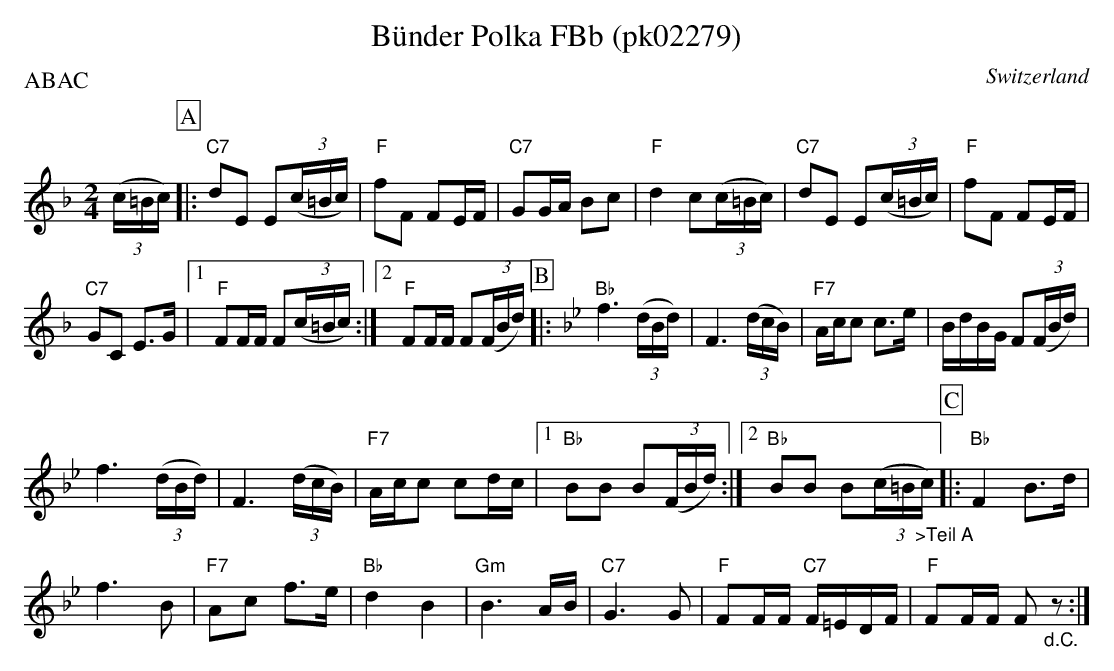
X:1
T:Bünder Polka FBb (pk02279)
O:Switzerland
P:ABAC
M:2/4
L:1/16
K:F major
((3c=Bc) [P:A] |: "C7"d2E2 E2((3c=Bc) | "F"f2F2 F2EF | "C7"G2GA B2c2 | "F"d4 c2((3c=Bc) | "C7"d2E2 E2((3c=Bc) | "F"f2F2 F2EF |
"C7"G2C2 E3G |1 "F"F2FF F2((3c=Bc) :|2 "F"F2FF F2((3FBd) [P:B] |: [K:Bb] "Bb"f6 ((3dBd) | F6 ((3dcB)  | "F7"Acc2 c3e | BdBG F2((3FBd) |
f6 ((3dBd) | F6 ((3dcB) | "F7"Acc2 c2dc |1 "Bb"B2B2 B2((3FBd) :|2 "Bb"B2B2 B2((3c=B"_>Teil A"c) [P:C] |: "Bb"F4B3d |
f6B2 | "F7"A2c2 f3e | "Bb"d4B4 | "Gm"B6AB | "C7"G6G2 | "F"F2FF "C7"F=EDF | "F"F2FF F2"_d.C."z2  :|
